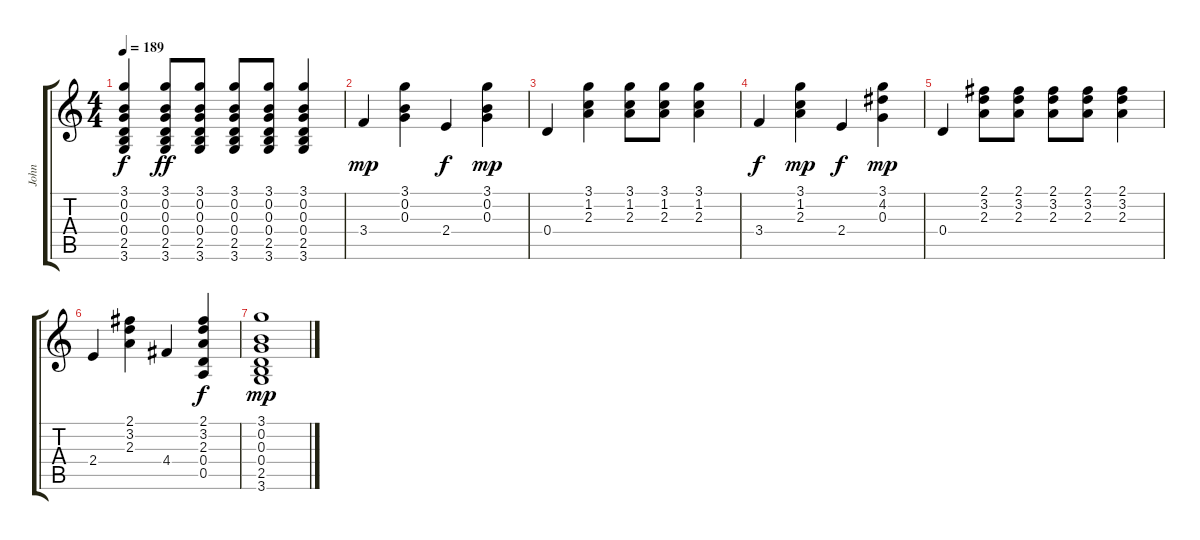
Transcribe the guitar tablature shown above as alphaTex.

\track ("John" "John") {instrument acousticguitarsteel}
\staff {score tabs}
\tuning (E4 B3 G3 D3 A2 E2) {hide}
\ts (4 4)
\tempo 189
\clef g2
\ks c
(3.1 0.2 0.3 0.4 2.5 3.6).4{dy f} (3.1 0.2 0.3 0.4 2.5 3.6).8{dy ff} (3.1 0.2 0.3 0.4 2.5 3.6).8 (3.1 0.2 0.3 0.4 2.5 3.6).8 (3.1 0.2 0.3 0.4 2.5 3.6).8 (3.1 0.2 0.3 0.4 2.5 3.6).4 |
3.4.4{dy mp} (3.1 0.2 0.3).4 2.4.4{dy f} (3.1 0.2 0.3).4{dy mp} |
0.4.4 (3.1 1.2 2.3).4 (3.1 1.2 2.3).8 (3.1 1.2 2.3).8 (3.1 1.2 2.3).4 |
3.4.4{dy f} (3.1 1.2 2.3).4{dy mp} 2.4.4{dy f} (3.1 4.2 0.3).4{dy mp} |
0.4.4 (2.1 3.2 2.3).8 (2.1 3.2 2.3).8 (2.1 3.2 2.3).8 (2.1 3.2 2.3).8 (2.1 3.2 2.3).4 |
2.4.4 (2.1 3.2 2.3).4 4.4.4 (2.1 3.2 2.3 0.4 0.5).4{dy f} |
(3.1 0.2 0.3 0.4 2.5 3.6).1{dy mp}
